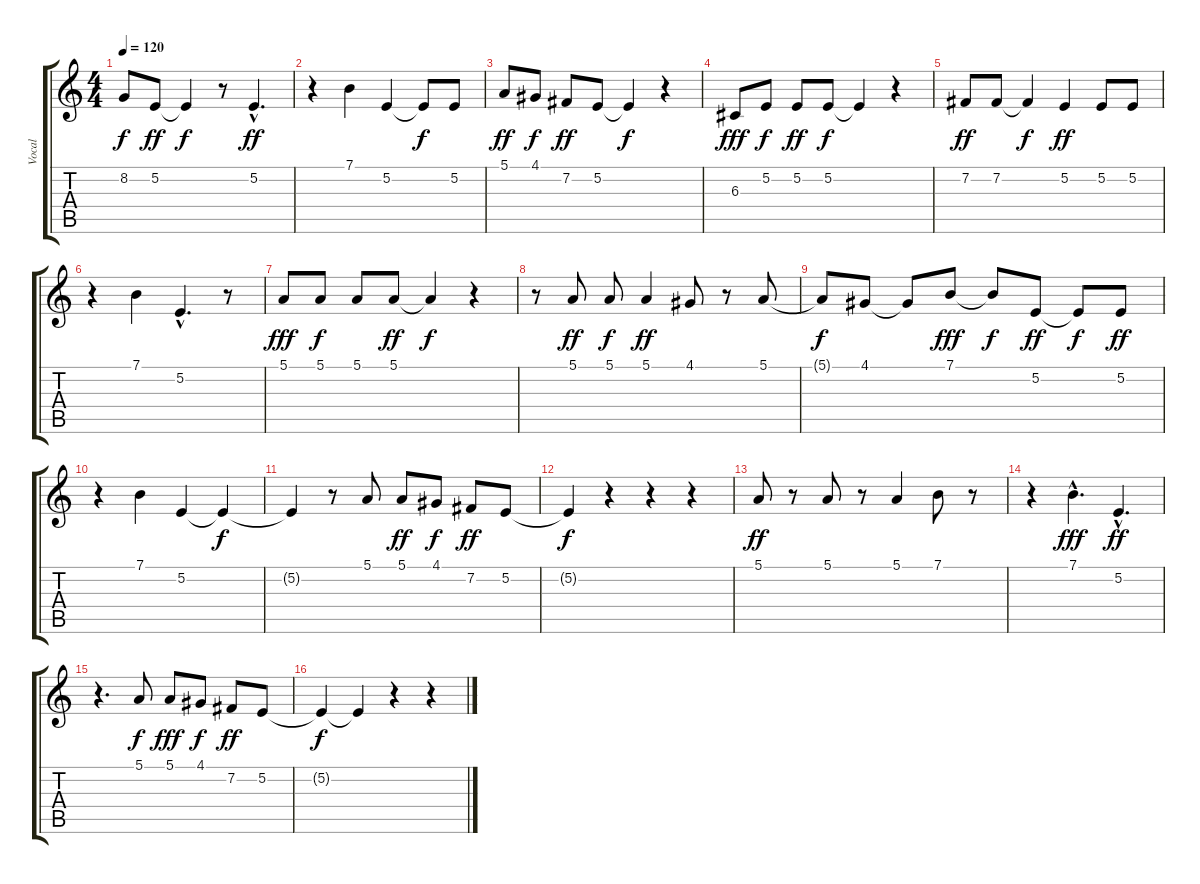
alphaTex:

\track ("Vocal" "Vocal") {instrument violin}
\staff {score tabs}
\tuning (E4 B3 G3 D3 A2 E2) {hide}
\ts (4 4)
\tempo 120
\clef g2
\ks c
8.2{t}.8{dy f} 5.2.8{dy ff} 5.2{t}.4{dy f} r.8 5.2{hac}.4{d dy ff} |
r.4 7.1.4 5.2.4 5.2{t}.8{dy f} 5.2.8 |
5.1.8{dy ff} 4.1.8{dy f} 7.2.8{dy ff} 5.2.8 5.2{t}.4{dy f} r.4 |
6.3.8{dy fff} 5.2.8{dy f} 5.2.8{dy ff} 5.2.8{dy f} 5.2{t}.4 r.4 |
7.2.8{dy ff} 7.2.8 7.2{t}.4{dy f} 5.2.4{dy ff} 5.2.8 5.2.8 |
r.4 7.1.4 5.2{hac}.4{d} r.8 |
5.1.8{dy fff} 5.1.8{dy f} 5.1.8 5.1.8{dy ff} 5.1{t}.4{dy f} r.4 |
r.8 5.1.8{dy ff} 5.1.8{dy f} 5.1.4{dy ff} 4.1.8 r.8 5.1.8 |
5.1{t}.8{dy f} 4.1.8 4.1{t}.8 7.1.8{dy fff} 7.1{t}.8{dy f} 5.2.8{dy ff} 5.2{t}.8{dy f} 5.2.8{dy ff} |
r.4 7.1.4 5.2.4 5.2{t}.4{dy f} |
5.2{t}.4 r.8 5.1.8 5.1.8{dy ff} 4.1.8{dy f} 7.2.8{dy ff} 5.2.8 |
5.2{t}.4{dy f} r.4 r.4 r.4 |
5.1.8{dy ff} r.8 5.1.8 r.8 5.1.4 7.1.8 r.8 |
r.4 7.1{hac}.4{d dy fff} 5.2{hac}.4{d dy ff} |
r.4{d} 5.1.8{dy f} 5.1.8{dy fff} 4.1.8{dy f} 7.2.8{dy ff} 5.2.8 |
5.2{t}.4{dy f} 5.2{t}.4 r.4 r.4
